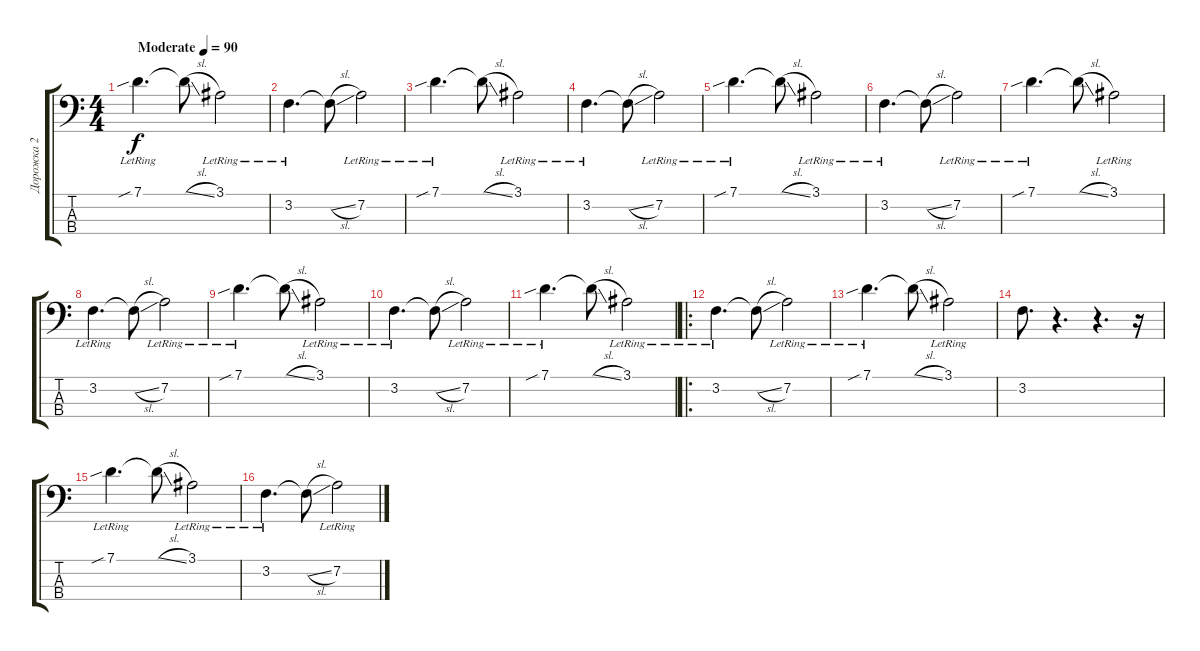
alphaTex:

\track ("Дорожка 2" "Дорожка 2") {instrument electricbassfinger}
\staff {score tabs}
\tuning (G2 D2 A1 E1) {hide}
\ts (4 4)
\tempo (90 "Moderate")
\clef f4
\ks c
7.1{sib lr}.4{d dy f instrument electricbassfinger} 7.1{sl t}.8 3.1{lr}.2 |
3.2{lr}.4{d} 3.2{sl t}.8 7.2{lr}.2 |
7.1{sib lr}.4{d} 7.1{sl t}.8 3.1{lr}.2 |
3.2{lr}.4{d} 3.2{sl t}.8 7.2{lr}.2 |
7.1{sib lr}.4{d} 7.1{sl t}.8 3.1{lr}.2 |
3.2{lr}.4{d} 3.2{sl t}.8 7.2{lr}.2 |
7.1{sib lr}.4{d} 7.1{sl t}.8 3.1{lr}.2 |
3.2{lr}.4{d} 3.2{sl t}.8 7.2{lr}.2 |
7.1{sib lr}.4{d} 7.1{sl t}.8 3.1{lr}.2 |
3.2{lr}.4{d} 3.2{sl t}.8 7.2{lr}.2 |
7.1{sib lr}.4{d} 7.1{sl t}.8 3.1{lr}.2 |
\ro
3.2{lr}.4{d} 3.2{sl t}.8 7.2{lr}.2 |
7.1{sib lr}.4{d} 7.1{sl t}.8 3.1{lr}.2 |
3.2.8{d} r.4{d} r.4{d} r.16 |
7.1{sib lr}.4{d} 7.1{sl t}.8 3.1{lr}.2 |
3.2{lr}.4{d} 3.2{sl t}.8 7.2{lr}.2
